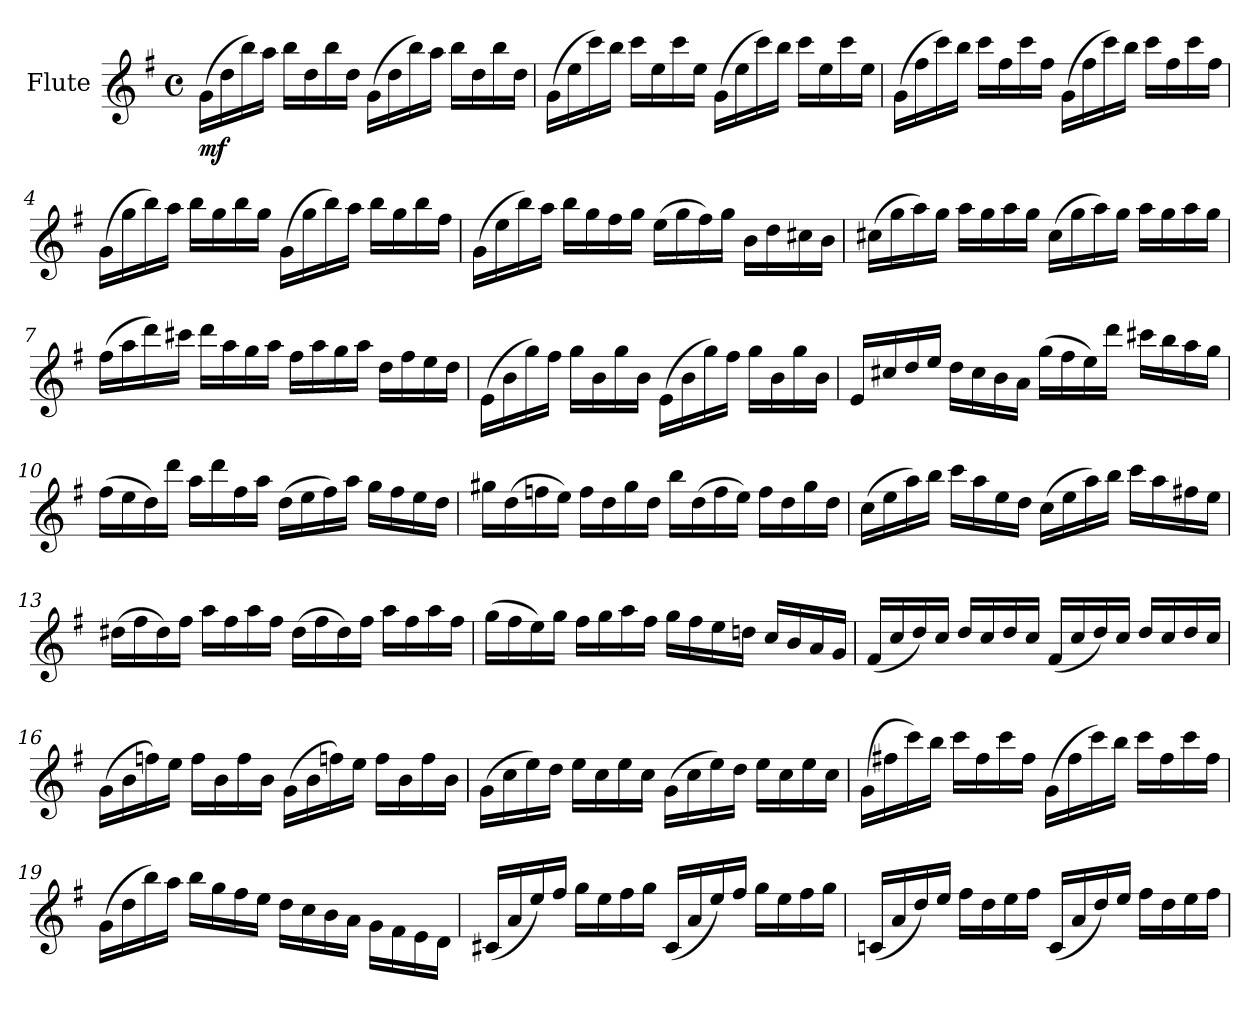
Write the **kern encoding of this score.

**kern	**dynam
*part1	*part1
*staff1	*staff1
*I"Flute	*
*I'Fl	*
*clefG2	*
*k[f#]	*
*M4/4	*
*met(c)	*
*MM72	*
=1	=1
!	!LO:DY:b
(16g\LL	mf
16dd\	.
16bb\)	.
16aa\JJ	.
16bb\LL	.
16dd\	.
16bb\	.
16dd\JJ	.
(16g\LL	.
16dd\	.
16bb\)	.
16aa\JJ	.
16bb\LL	.
16dd\	.
16bb\	.
16dd\JJ	.
=2	=2
(16g\LL	.
16ee\	.
16ccc\)	.
16bb\JJ	.
16ccc\LL	.
16ee\	.
16ccc\	.
16ee\JJ	.
(16g\LL	.
16ee\	.
16ccc\)	.
16bb\JJ	.
16ccc\LL	.
16ee\	.
16ccc\	.
16ee\JJ	.
!!LO:LB:g=z
=3	=3
(16g\LL	.
16ff#\	.
16ccc\)	.
16bb\JJ	.
16ccc\LL	.
16ff#\	.
16ccc\	.
16ff#\JJ	.
(16g\LL	.
16ff#\	.
16ccc\)	.
16bb\JJ	.
16ccc\LL	.
16ff#\	.
16ccc\	.
16ff#\JJ	.
=4	=4
(16g\LL	.
16gg\	.
16bb\)	.
16aa\JJ	.
16bb\LL	.
16gg\	.
16bb\	.
16gg\JJ	.
(16g\LL	.
16gg\	.
16bb\)	.
16aa\JJ	.
16bb\LL	.
16gg\	.
16bb\	.
16ff#\JJ	.
!!LO:LB:g=z
=5	=5
(16g\LL	.
16ee\	.
16bb\)	.
16aa\JJ	.
16bb\LL	.
16gg\	.
16ff#\	.
16gg\JJ	.
(16ee\LL	.
16gg\	.
16ff#\)	.
16gg\JJ	.
16b\LL	.
16dd\	.
16cc#X\	.
16b\JJ	.
=6	=6
(16cc#X\LL	.
16gg\	.
16aa\)	.
16gg\JJ	.
16aa\LL	.
16gg\	.
16aa\	.
16gg\JJ	.
(16cc#\LL	.
16gg\	.
16aa\)	.
16gg\JJ	.
16aa\LL	.
16gg\	.
16aa\	.
16gg\JJ	.
!!LO:LB:g=z
=7	=7
(16ff#\LL	.
16aa\	.
16ddd\)	.
16ccc#X\JJ	.
16ddd\LL	.
16aa\	.
16gg\	.
16aa\JJ	.
16ff#\LL	.
16aa\	.
16gg\	.
16aa\JJ	.
16dd\LL	.
16ff#\	.
16ee\	.
16dd\JJ	.
=8	=8
(16e\LL	.
16b\	.
16gg\)	.
16ff#\JJ	.
16gg\LL	.
16b\	.
16gg\	.
16b\JJ	.
(16e\LL	.
16b\	.
16gg\)	.
16ff#\JJ	.
16gg\LL	.
16b\	.
16gg\	.
16b\JJ	.
!!LO:LB:g=z
=9	=9
16e/LL	.
16cc#X/	.
16dd/	.
16ee/JJ	.
16dd\LL	.
16cc#\	.
16b\	.
16a\JJ	.
(16gg\LL	.
16ff#\	.
16ee\)	.
16ddd\JJ	.
16ccc#X\LL	.
16bb\	.
16aa\	.
16gg\JJ	.
=10	=10
(16ff#\LL	.
16ee\	.
16dd\)	.
16ddd\JJ	.
16aa\LL	.
16ddd\	.
16ff#\	.
16aa\JJ	.
(16dd\LL	.
16ee\	.
16ff#\)	.
16aa\JJ	.
16gg\LL	.
16ff#\	.
16ee\	.
16dd\JJ	.
!!LO:LB:g=z
=11	=11
16gg#X\LL	.
(16dd\	.
16ffn\	.
16ee\JJ)	.
16ff\LL	.
16dd\	.
16gg#\	.
16dd\JJ	.
16bb\LL	.
(16dd\	.
16ff\	.
16ee\JJ)	.
16ff\LL	.
16dd\	.
16gg#\	.
16dd\JJ	.
=12	=12
(16cc\LL	.
16ee\	.
16aa\)	.
16bb\JJ	.
16ccc\LL	.
16aa\	.
16ee\	.
16dd\JJ	.
(16cc\LL	.
16ee\	.
16aa\)	.
16bb\JJ	.
16ccc\LL	.
16aa\	.
16ff#X\	.
16ee\JJ	.
!!LO:LB:g=z
=13	=13
(16dd#X\LL	.
16ff#\	.
16dd#\)	.
16ff#\JJ	.
16aa\LL	.
16ff#\	.
16aa\	.
16ff#\JJ	.
(16dd#\LL	.
16ff#\	.
16dd#\)	.
16ff#\JJ	.
16aa\LL	.
16ff#\	.
16aa\	.
16ff#\JJ	.
=14	=14
(16gg\LL	.
16ff#\	.
16ee\)	.
16gg\JJ	.
16ff#\LL	.
16gg\	.
16aa\	.
16ff#\JJ	.
16gg\LL	.
16ff#\	.
16ee\	.
16ddn\JJ	.
16cc/LL	.
16b/	.
16a/	.
16g/JJ	.
!!LO:LB:g=z
=15	=15
(16f#/LL	.
16cc/	.
16dd/)	.
16cc/JJ	.
16dd/LL	.
16cc/	.
16dd/	.
16cc/JJ	.
(16f#/LL	.
16cc/	.
16dd/)	.
16cc/JJ	.
16dd/LL	.
16cc/	.
16dd/	.
16cc/JJ	.
=16	=16
(16g\LL	.
16b\	.
16ffn\)	.
16ee\JJ	.
16ff\LL	.
16b\	.
16ff\	.
16b\JJ	.
(16g\LL	.
16b\	.
16ffn\)	.
16ee\JJ	.
16ff\LL	.
16b\	.
16ff\	.
16b\JJ	.
!!LO:LB:g=z
=17	=17
(16g\LL	.
16cc\	.
16ee\)	.
16dd\JJ	.
16ee\LL	.
16cc\	.
16ee\	.
16cc\JJ	.
(16g\LL	.
16cc\	.
16ee\)	.
16dd\JJ	.
16ee\LL	.
16cc\	.
16ee\	.
16cc\JJ	.
=18	=18
(16g\LL	.
16ff#X\	.
16ccc\)	.
16bb\JJ	.
16ccc\LL	.
16ff#\	.
16ccc\	.
16ff#\JJ	.
(16g\LL	.
16ff#\	.
16ccc\)	.
16bb\JJ	.
16ccc\LL	.
16ff#\	.
16ccc\	.
16ff#\JJ	.
!!LO:LB:g=z
=19	=19
(16g\LL	.
16dd\	.
16bb\)	.
16aa\JJ	.
16bb\LL	.
16gg\	.
16ff#\	.
16ee\JJ	.
16dd\LL	.
16cc\	.
16b\	.
16a\JJ	.
16g\LL	.
16f#\	.
16e\	.
16d\JJ	.
=20	=20
(16c#X/LL	.
16a/	.
16ee/)	.
16ff#/JJ	.
16gg\LL	.
16ee\	.
16ff#\	.
16gg\JJ	.
(16c#/LL	.
16a/	.
16ee/)	.
16ff#/JJ	.
16gg\LL	.
16ee\	.
16ff#\	.
16gg\JJ	.
!!LO:PB:g=z
=21	=21
(16cn/LL	.
16a/	.
16dd/)	.
16ee/JJ	.
16ff#\LL	.
16dd\	.
16ee\	.
16ff#\JJ	.
(16c/LL	.
16a/	.
16dd/)	.
16ee/JJ	.
16ff#\LL	.
16dd\	.
16ee\	.
16ff#\JJ	.
=	=
*-	*-
